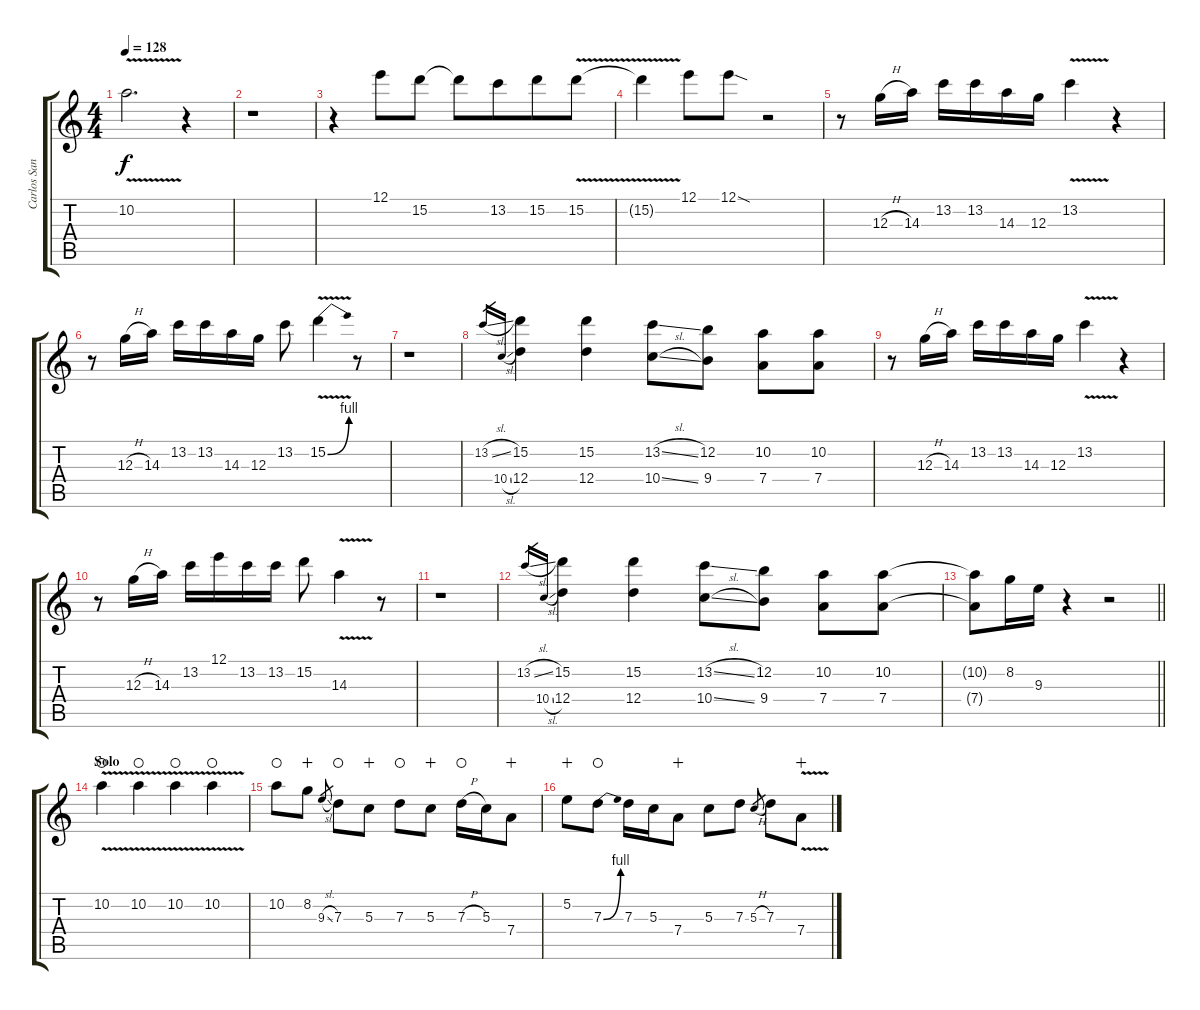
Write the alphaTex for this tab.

\track ("Carlos Santana (Electric 1)" "Carlos San") {instrument overdrivenguitar}
\staff {score tabs}
\tuning (E4 B3 G3 D3 A2 E2) {hide}
\ts (4 4)
\tempo 128
\clef g2
\ks c
10.2{v}.2{d dy f} r.4 |
r.1 |
r.4 12.1.8 15.2.8 15.2{t}.8 13.2.8{beam merge} 15.2.8 15.2{v}.8 |
15.2{t}.4 12.1.8 12.1{sod}.8 r.2 |
r.8 12.3{h}.16 14.3.16 13.2.16 13.2.16 14.3.16 12.3.16 13.2{v}.4 r.4 |
r.8 12.3{h}.16 14.3.16 13.2.16 13.2.16 14.3.16 12.3.16 13.2.8 15.2{be (bend 0 0 60 4) v}.4 r.8 |
r.1 |
13.2{sl}.16{gr} 10.4{sl}.16{gr} (15.2 12.4).4 (15.2 12.4).4 (13.2{sl} 10.4{sl}).8 (12.2 9.4).8 (10.2 7.4).8 (10.2 7.4).8 |
r.8 12.3{h}.16 14.3.16 13.2.16 13.2.16 14.3.16 12.3.16 13.2{v}.4 r.4 |
r.8 12.3{h}.16 14.3.16 13.2.16 12.1.16 13.2.16 13.2.16 15.2.8 14.3{v}.4 r.8 |
r.1 |
13.2{sl}.16{gr} 10.4{sl}.16{gr} (15.2 12.4).4 (15.2 12.4).4 (13.2{sl} 10.4{sl}).8 (12.2 9.4).8 (10.2 7.4).8 (10.2 7.4).8 |
\barLineRight lightlight
(10.2{t} 7.4{t}).8 8.2.16 9.3.16 r.4 r.2 |
\section ("" "Solo")
10.2{v}.4{volume 16 waho} 10.2{v}.4{waho} 10.2{v}.4{waho} 10.2{v}.4{waho} |
10.2.8{waho} 8.2.8{wahc} 9.3{sl}.8{gr} 7.3.8{waho} 5.3.8{wahc} 7.3.8{waho} 5.3.8{wahc} 7.3{h}.16{waho} 5.3.16 7.4.8{wahc} |
5.2.8{wahc} 7.3{be (bend 0 0 60 4)}.8{waho} 7.3.16 5.3.16 7.4.8{wahc} 5.3.8 7.3.8 5.3{h}.8{gr} 7.3.8 7.4{v}.8{wahc}
